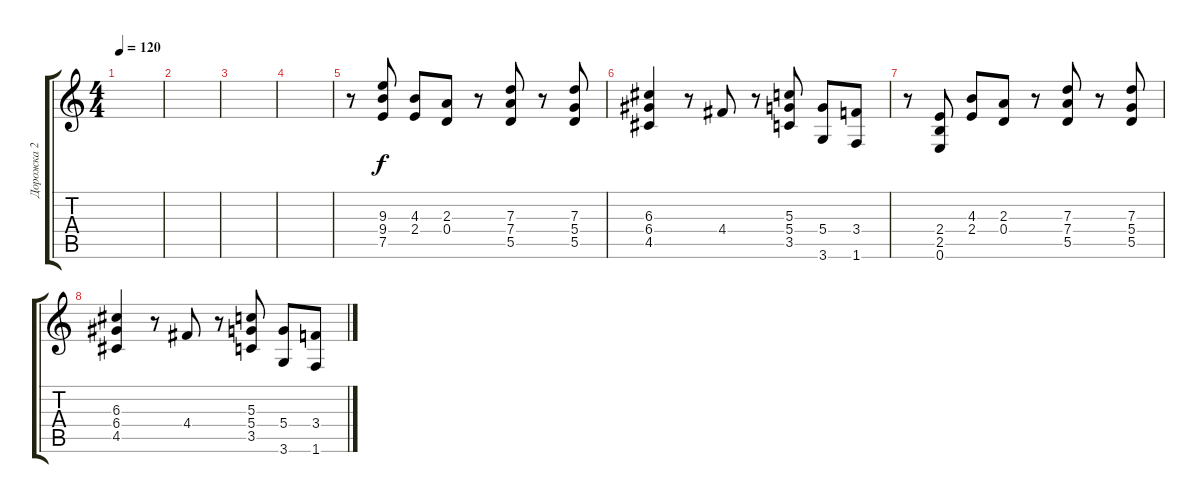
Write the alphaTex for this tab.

\track ("Дорожка 2" "Дорожка 2") {instrument acousticguitarsteel}
\staff {score tabs}
\tuning (E4 B3 G3 D3 A2 E2) {hide}
\ts (4 4)
\tempo 120
\clef g2
\ks c
|
|
|
|
r.8 (9.3 9.4 7.5).8 (4.3 2.4).8 (2.3 0.4).8 r.8 (7.3 7.4 5.5).8 r.8 (7.3 5.4 5.5).8 |
(6.3 6.4 4.5).4 r.8 4.4.8 r.8 (5.3 5.4 3.5).8 (5.4 3.6).8 (3.4 1.6).8 |
r.8 (2.4 2.5 0.6).8 (4.3 2.4).8 (2.3 0.4).8 r.8 (7.3 7.4 5.5).8 r.8 (7.3 5.4 5.5).8 |
(6.3 6.4 4.5).4 r.8 4.4.8 r.8 (5.3 5.4 3.5).8 (5.4 3.6).8 (3.4 1.6).8
